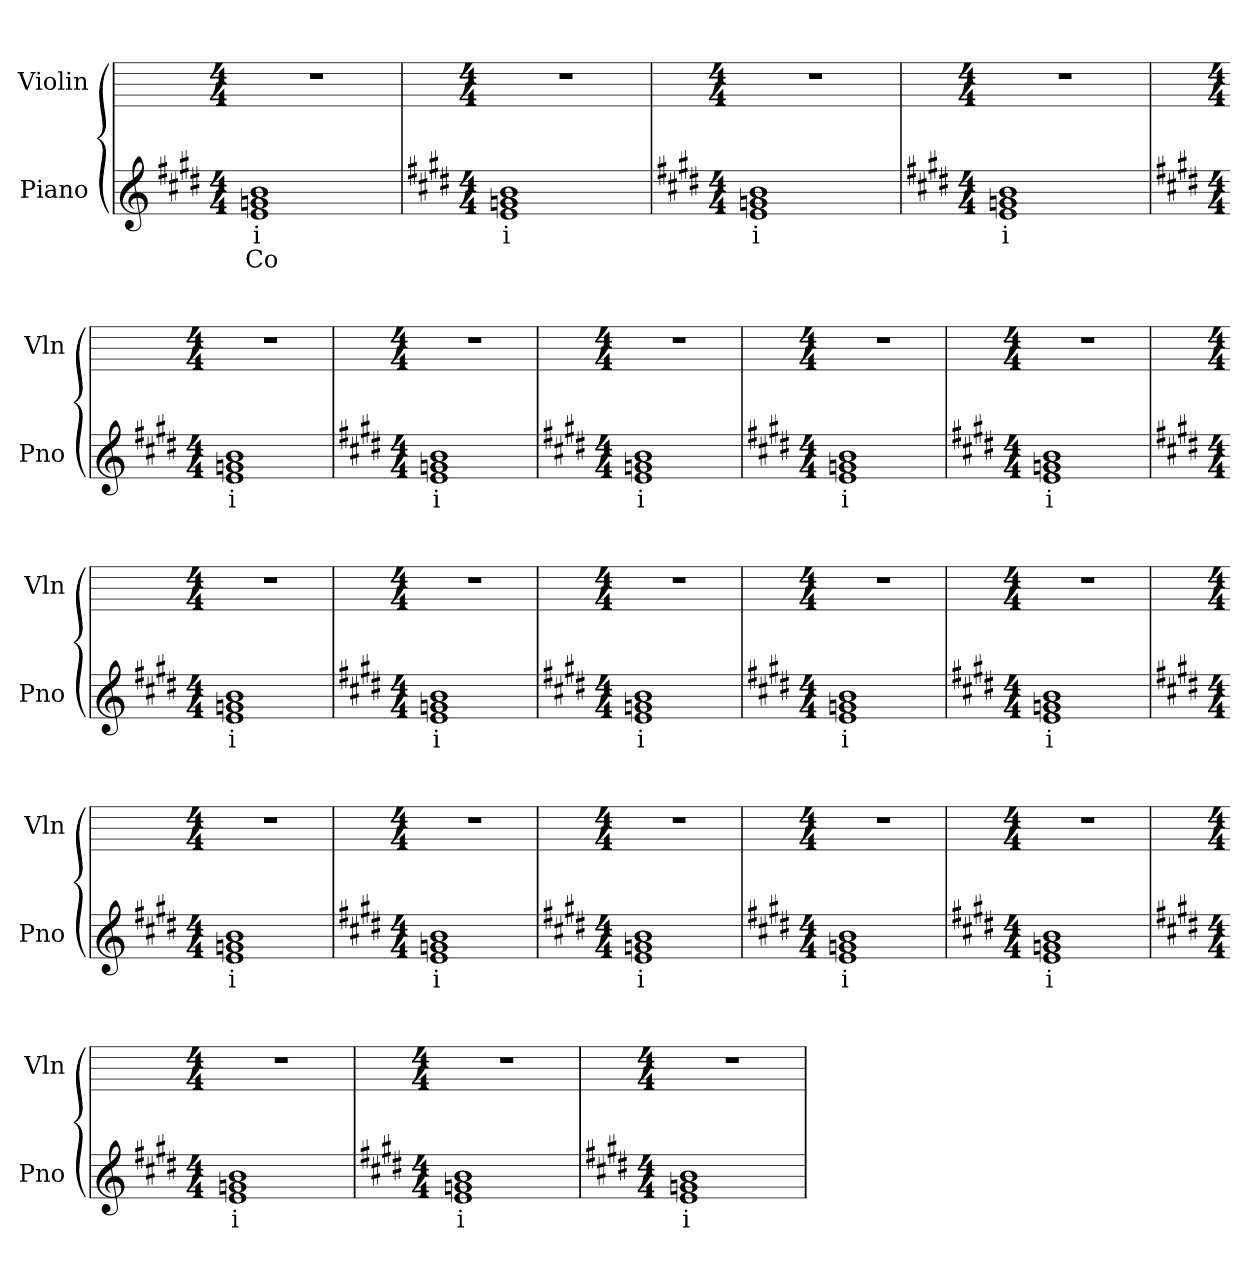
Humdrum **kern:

**kern	**text	**text	**kern
*part2	*part2	*part2	*part1
*staff2	*staff2	*staff2	*staff1
*I"Piano	*	*	*I"Violin
*I'Pno	*	*	*I'Vln
*k[f#c#g#d#]	*	*	*
*E:	*	*	*
*M4/4	*	*	*M4/4
=	=	=	=
1e 1gn 1b	i	Co	1r
=	=	=	=
*k[f#c#g#d#]	*	*	*
*E:	*	*	*
*M4/4	*	*	*M4/4
1e 1gn 1b	i	.	1r
=	=	=	=
*k[f#c#g#d#]	*	*	*
*E:	*	*	*
*M4/4	*	*	*M4/4
1e 1gn 1b	i	.	1r
=	=	=	=
*k[f#c#g#d#]	*	*	*
*E:	*	*	*
*M4/4	*	*	*M4/4
1e 1gn 1b	i	.	1r
=	=	=	=
*k[f#c#g#d#]	*	*	*
*E:	*	*	*
*M4/4	*	*	*M4/4
1e 1gn 1b	i	.	1r
=	=	=	=
*k[f#c#g#d#]	*	*	*
*E:	*	*	*
*M4/4	*	*	*M4/4
1e 1gn 1b	i	.	1r
=	=	=	=
*k[f#c#g#d#]	*	*	*
*E:	*	*	*
*M4/4	*	*	*M4/4
1e 1gn 1b	i	.	1r
=	=	=	=
*k[f#c#g#d#]	*	*	*
*E:	*	*	*
*M4/4	*	*	*M4/4
1e 1gn 1b	i	.	1r
=	=	=	=
*k[f#c#g#d#]	*	*	*
*E:	*	*	*
*M4/4	*	*	*M4/4
1e 1gn 1b	i	.	1r
=	=	=	=
*k[f#c#g#d#]	*	*	*
*E:	*	*	*
*M4/4	*	*	*M4/4
1e 1gn 1b	i	.	1r
=	=	=	=
*k[f#c#g#d#]	*	*	*
*E:	*	*	*
*M4/4	*	*	*M4/4
1e 1gn 1b	i	.	1r
=	=	=	=
*k[f#c#g#d#]	*	*	*
*E:	*	*	*
*M4/4	*	*	*M4/4
1e 1gn 1b	i	.	1r
=	=	=	=
*k[f#c#g#d#]	*	*	*
*E:	*	*	*
*M4/4	*	*	*M4/4
1e 1gn 1b	i	.	1r
=	=	=	=
*k[f#c#g#d#]	*	*	*
*E:	*	*	*
*M4/4	*	*	*M4/4
1e 1gn 1b	i	.	1r
=	=	=	=
*k[f#c#g#d#]	*	*	*
*E:	*	*	*
*M4/4	*	*	*M4/4
1e 1gn 1b	i	.	1r
=	=	=	=
*k[f#c#g#d#]	*	*	*
*E:	*	*	*
*M4/4	*	*	*M4/4
1e 1gn 1b	i	.	1r
=	=	=	=
*k[f#c#g#d#]	*	*	*
*E:	*	*	*
*M4/4	*	*	*M4/4
1e 1gn 1b	i	.	1r
=	=	=	=
*k[f#c#g#d#]	*	*	*
*E:	*	*	*
*M4/4	*	*	*M4/4
1e 1gn 1b	i	.	1r
=	=	=	=
*k[f#c#g#d#]	*	*	*
*E:	*	*	*
*M4/4	*	*	*M4/4
1e 1gn 1b	i	.	1r
=	=	=	=
*k[f#c#g#d#]	*	*	*
*E:	*	*	*
*M4/4	*	*	*M4/4
1e 1gn 1b	i	.	1r
=	=	=	=
*k[f#c#g#d#]	*	*	*
*E:	*	*	*
*M4/4	*	*	*M4/4
1e 1gn 1b	i	.	1r
=	=	=	=
*k[f#c#g#d#]	*	*	*
*E:	*	*	*
*M4/4	*	*	*M4/4
1e 1gn 1b	i	.	1r
=	=	=	=
*-	*-	*-	*-
